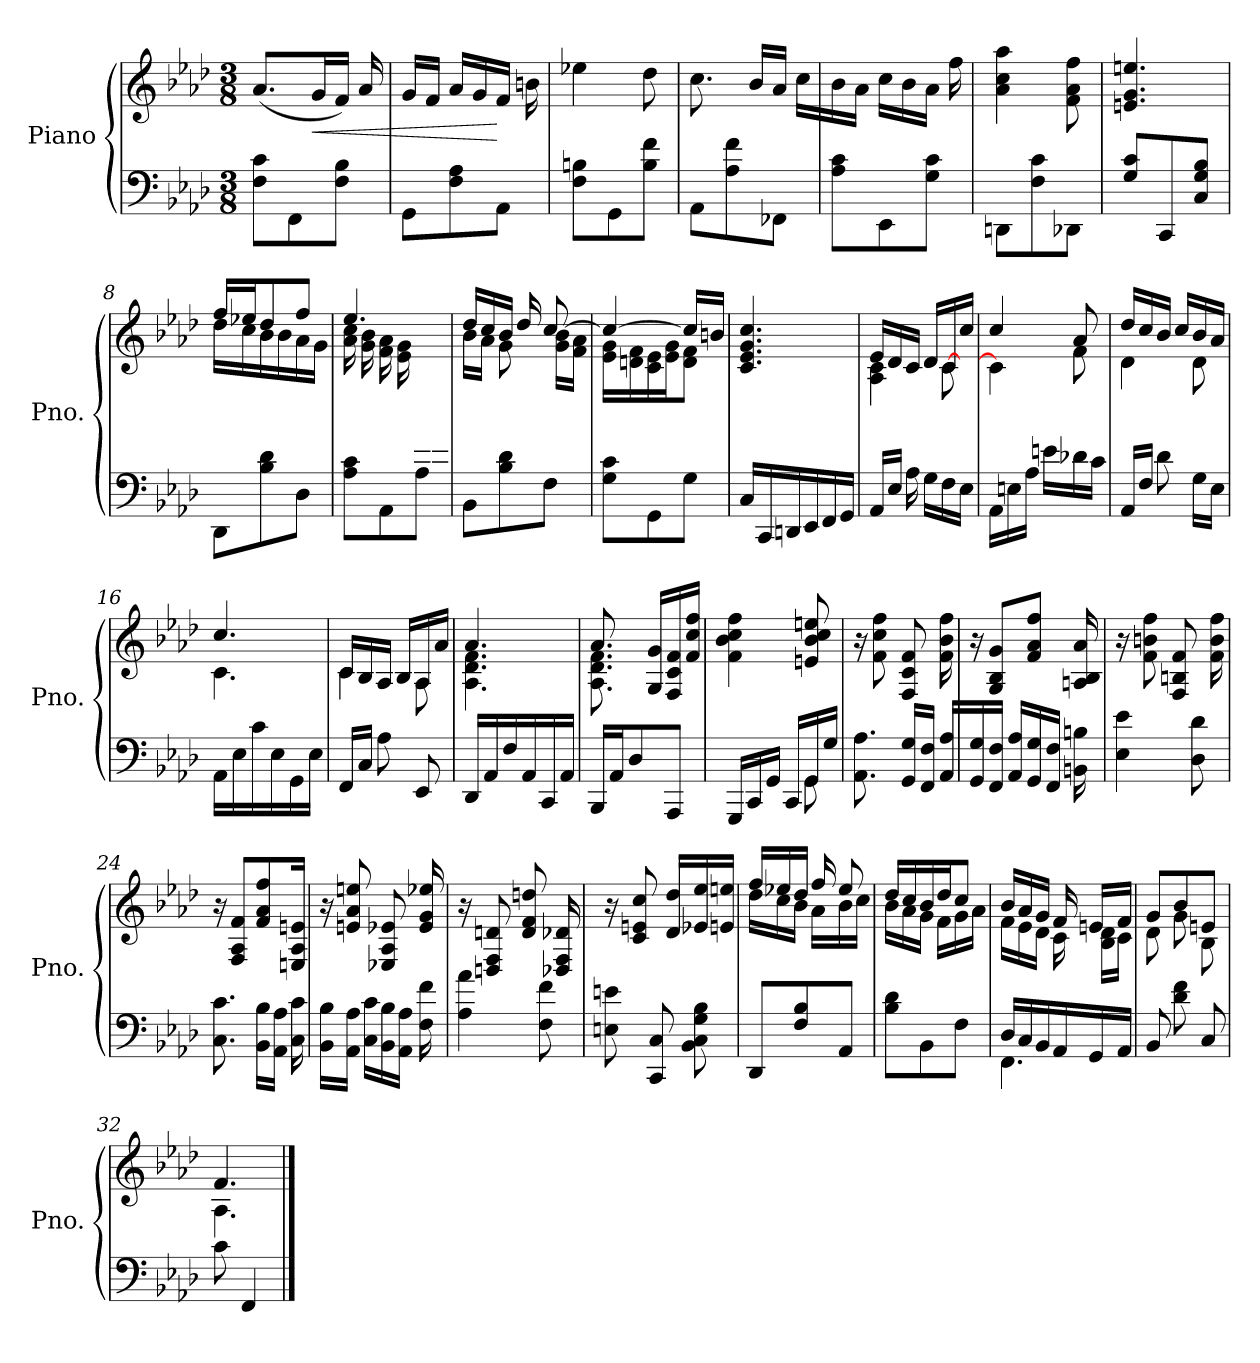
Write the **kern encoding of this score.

**kern	**kern	**dynam
*part1	*part1	*part1
*staff2	*staff1	*staff1/2
*I"Piano	*	*
*I'Pno.	*	*
*clefF4	*clefG2	*
*k[b-e-a-d-]	*k[b-e-a-d-]	*
*M3/8	*M3/8	*
*MM66	*MM66	*
=1	=1	=1
8F\ 8c\L	(<8.a-/L	.
8FF\	.	.
!	!	!LO:HP:b
.	16g/L	<
8F\ 8B-\J	16f/JJ)	.
.	16a-/	.
=2	=2	=2
8GG\L	16g/LL	.
.	16f/JJ	.
8F\ 8A-\	16a-/LL	.
.	16g/	.
8AA-\J	16f/JJ	[
.	16bn\	.
=3	=3	=3
8F\ 8Bn\L	4ee-X\	.
8GG\	.	.
8B\ 8f\J	8dd-\	.
=4	=4	=4
8AA-\L	8.cc\	.
8A-\ 8f\	.	.
.	16b-/LL	.
8FF-X\J	16a-/JJ	.
.	16cc\LL	.
=5	=5	=5
8A-\ 8c\L	16b-\	.
.	16a-\JJ	.
8EE-\	16cc\LL	.
.	16b-\	.
8G\ 8c\J	16a-\JJ	.
.	16ff\	.
=6	=6	=6
8DDn\L	4a-\ 4cc\ 4aa-\	.
8F\ 8c\	.	.
8DD-X\J	8f\ 8a-\ 8ff\	.
=7	=7	=7
8G/ 8c/L	4.en/ 4.g/ 4.een/	.
8CC/	.	.
8C/ 8G/ 8B-/J	.	.
!!LO:LB:g=z
=8	=8	=8
*	*^	*
8DD-\L	16ff/LL	16dd-\LL	.
.	16ee-X/J	16cc\	.
8B-\ 8d-\	8dd-/	16b-\	.
.	.	16b-\	.
8D-\J	8ff/J	16a-\	.
.	.	16g\JJ	.
=9	=9	=9	=9
*^	*	*	*
4ryy	8A-\ 8c\L	4.ee-/	16a-\ 16cc\LL	.
.	.	.	16g\ 16b-\	.
.	8AA-\	.	16f\ 16a-\	.
.	.	.	16e-\ 16g\	.
16d-/ 16f/	8A-\J	.	8ryy	.
16c/ 16e-/JJ	.	.	.	.
*v	*v	*	*	*
=10	=10	=10	=10
8BB-\L	16dd-/LL	16b-\LL	.
.	16cc/	16a-\JJ	.
8B-\ 8d-\	16b-/JJ	8g\	.
.	16dd-/	.	.
8F\J	[8cc/	16g\ 16b-\LL	.
.	.	16f\ 16a-\JJ	.
=11	=11	=11	=11
8G\ 8c\L	4cc/_	16e-\ 16g\LL	.
.	.	16dn\ 16f\	.
8GG\	.	16c\ 16e-\	.
.	.	16e-\ 16g\J	.
8G\J	16cc/LL]	8d\ 8f\J	.
.	16bn/JJ	.	.
*	*v	*v	*
=12	=12	=12
16C/LL	4.c/ 4.e-/ 4.g/ 4.cc/	.
16CC/	.	.
16DDn/	.	.
16EE-/	.	.
16FF/	.	.
16GG/JJ	.	.
!!LO:LB:g=z
=13	=13	=13
*	*^	*
16AA-/LL	16e-/LL	4A-\ 4c\	.
16E-/JJ	16d-/	.	.
16A-\	16c/JJ	.	.
16G\LL	16d-/LL	.	.
16F\	[16c/	8c\	.
16E-\JJ	16cc/JJ	.	.
=14	=14	=14	=14
16AA-\LL	4cc/	4c\]	.
16En\	.	.	.
16A-\JJ	.	.	.
16en\LL	.	.	.
16d-X\	8a-/	8f\	.
16c\JJ	.	.	.
=15	=15	=15	=15
16AA-/LL	16dd-/LL	4d-\	.
16F/JJ	16cc/	.	.
8d-\	16b-/JJ	.	.
.	16cc/LL	.	.
16G\LL	16b-/	8d-\	.
16E-\JJ	16a-/JJ	.	.
=16	=16	=16	=16
16AA-\LL	4.cc/	4.c\	.
16E-\	.	.	.
16c\	.	.	.
16E-\	.	.	.
16GG\	.	.	.
16E-\JJ	.	.	.
=17	=17	=17	=17
16FF/LL	16c/LL	4c\	.
16C/JJ	16B-/	.	.
8A-\	16A-/JJ	.	.
.	16B-/LL	.	.
8EE-/	16A-/	8A-\	.
.	16a-/JJ	.	.
=18	=18	=18	=18
16DD-/LL	4.a-/	4.A-\ 4.d-\ 4.f\	.
16AA-/	.	.	.
16F/	.	.	.
16AA-/	.	.	.
16CC/	.	.	.
16AA-/JJ	.	.	.
!!LO:LB:g=z	!!
=19	=19	=19	=19
16BBB-/LL	8.a-/	8.A-\ 8.d-\ 8.f\	.
16AA-/J	.	.	.
8D-/	.	.	.
.	16G/ 16g/LL	8.ryy	.
8AAA-/J	16F/ 16c/ 16f/	.	.
.	16f/ 16cc/ 16ff/JJ	.	.
*	*v	*v	*
=20	=20	=20
*^	*	*
16GGG/LL	4ryy	4f\ 4b-\ 4cc\ 4ff\	.
16CC/	.	.	.
16GG/JJ	.	.	.
16CC/LL	.	.	.
16GG/	8GG\	8en/ 8b-/ 8cc/ 8een/	.
16G/JJ	.	.	.
*v	*v	*	*
=21	=21	=21
8.AA-\ 8.A-\	16r	.
.	8f\ 8cc\ 8ff\	.
16GG/ 16G/LL	8F/ 8c/ 8f/	.
16FF/ 16F/JJ	.	.
16AA-/ 16A-/LL	16f\ 16b-\ 16ff\	.
=22	=22	=22
16GG/ 16G/	16r	.
16FF/ 16F/JJ	8G/ 8B-/ 8g/L	.
16AA-/ 16A-/LL	.	.
16GG/ 16G/	8f/ 8a-/ 8ff/J	.
16FF/ 16F/JJ	.	.
16BBn\ 16Bn\	16An/ 16B-/ 16a-/	.
=23	=23	=23
4E-\ 4e-\	16r	.
.	8f\ 8bn\ 8ff\	.
.	8F/ 8Bn/ 8f/	.
8D-\ 8d-\	.	.
.	16f\ 16b\ 16ff\	.
=24	=24	=24
8.C\ 8.c\	16r	.
.	8F/ 8A-/ 8f/L	.
16BB-\ 16B-\LL	8f/ 8a-/ 8ff/	.
16AA-\ 16A-\JJ	.	.
16C\ 16c\	16En/ 16A-/ 16en/Jk	.
!!LO:LB:g=z
=25	=25	=25
16BB-\ 16B-\LL	16r	.
16AA-\ 16A-\JJ	8en/ 8a-/ 8een/	.
16C\ 16c\LL	.	.
16BB-\ 16B-\	8E-X/ 8A-/ 8e-X/	.
16AA-\ 16A-\JJ	.	.
16F\ 16f\	16e-/ 16g/ 16ee-X/	.
=26	=26	=26
4A-\ 4a-\	16r	.
.	8Dn/ 8F/ 8dn/	.
.	8d/ 8f/ 8ddn/	.
8F\ 8f\	.	.
.	16D-X/ 16F/ 16d-X/	.
=27	=27	=27
8En\ 8en\	16r	.
.	8c/ 8en/ 8cc/	.
8CC/ 8C/	.	.
.	16d-/ 16dd-/LL	.
8BB-\ 8C\ 8G\ 8B-\	16e-X/ 16ee-/	.
.	16en/ 16een/JJ	.
=28	=28	=28
*	*^	*
8DD-/L	16ff/LL	16dd-\LL	.
.	16ee-X/	16cc\	.
8F/ 8B-/	16dd-/JJ	16b-\JJ	.
.	16ff/	16a-\LL	.
8AA-/J	8ee-/	16b-\	.
.	.	16cc\JJ	.
=29	=29	=29	=29
8B-\ 8d-\L	16dd-/LL	16b-\LL	.
.	16cc/	16a-\	.
8BB-\	16b-/	16g\JJ	.
.	16dd-/J	16f\LL	.
8F\J	8cc/J	16g\	.
.	.	16a-\JJ	.
!!LO:PB:g=z	!!
=30	=30	=30	=30
*^	*	*	*
16D-/LL	4.FF\	16b-/LL	16f\LL	.
16C/	.	16a-/	16e-\	.
16BB-/	.	16g/JJ	16d-\JJ	.
16AA-/	.	16f/	16c\	.
16GG/	.	16en/LL	16B-\ 16d-\LL	.
16AA-/JJ	.	16f/JJ	16c\JJ	.
*v	*v	*	*	*
=31	=31	=31	=31
8BB-/	8g/L	8d-\	.
8d-\ 8f\	8b-/	8g\	.
8C/	8en/J	8B-\	.
=32	=32	=32	=32
8c\	4.f/	4.A-\	.
4FF/	.	.	.
*	*v	*v	*
==	==	==
*-	*-	*-
